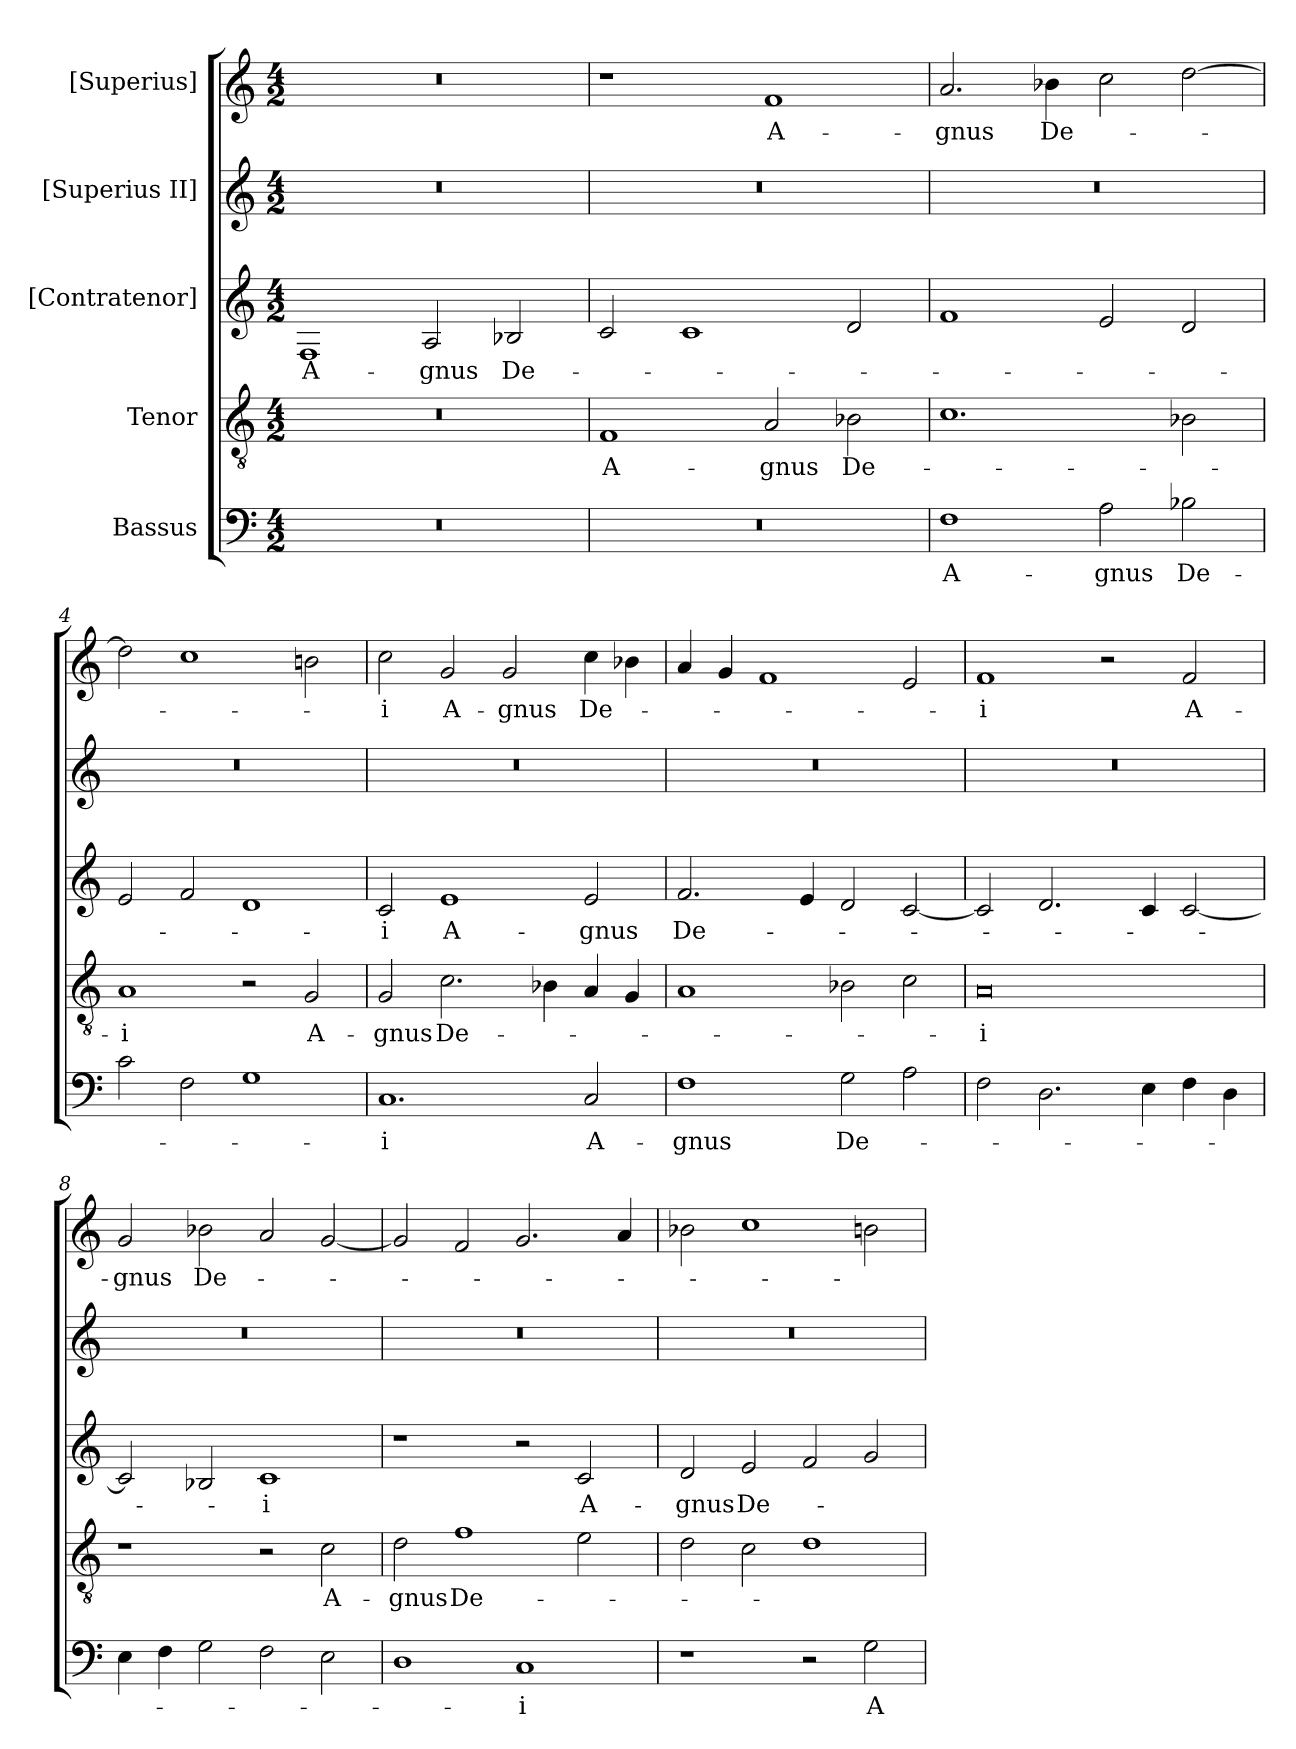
**kern	**text	**kern	**text	**kern	**text	**kern	**kern	**text
*part5	*part5	*part4	*part4	*part3	*part3	*part2	*part1	*part1
*staff5	*staff5	*staff4	*staff4	*staff3	*staff3	*staff2	*staff1	*staff1
*I"Bassus	*	*I"Tenor	*	*I"[Contratenor]	*	*I"[Superius II]	*I"[Superius]	*
*clefF4	*	*clefGv2	*	*clefG2	*	*clefG2	*clefG2	*
*k[]	*	*k[]	*	*k[]	*	*k[]	*k[]	*
*M4/2	*	*M4/2	*	*M4/2	*	*M4/2	*M4/2	*
=1	=1	=1	=1	=1	=1	=1	=1	=1
0r	.	0r	.	1F/	A-	0r	0r	.
.	.	.	.	2A/	-gnus	.	.	.
.	.	.	.	2B-X/	De-	.	.	.
=2	=2	=2	=2	=2	=2	=2	=2	=2
0r	.	1F/	A-	2c/	.	0r	1r	.
.	.	.	.	1c/	.	.	.	.
.	.	2A/	-gnus	.	.	.	1f/	A-
.	.	2B-X\	De-	2d/	.	.	.	.
=3	=3	=3	=3	=3	=3	=3	=3	=3
1F\	A-	1.c\	.	1f/	.	0r	2.a/	-gnus
.	.	.	.	.	.	.	4b-X\	De-
2A\	-gnus	.	.	2e/	.	.	2cc\	.
2B-X\	De-	2B-X\	.	2d/	.	.	[2dd\	.
=4	=4	=4	=4	=4	=4	=4	=4	=4
2c\	.	1A/	-i	2e/	.	0r	2dd\]	.
2F\	.	.	.	2f/	.	.	1cc\	.
1G\	.	2r	.	1d/	.	.	.	.
.	.	2G/	A-	.	.	.	2bn\	.
=5	=5	=5	=5	=5	=5	=5	=5	=5
1.C/	-i	2G/	-gnus	2c/	-i	0r	2cc\	-i
.	.	2.c\	De-	1e/	A-	.	2g/	A-
.	.	.	.	.	.	.	2g/	-gnus
.	.	4B-X\	.	.	.	.	.	.
2C/	A-	4A/	.	2e/	-gnus	.	4cc\	De-
.	.	4G/	.	.	.	.	4b-X\	.
=6	=6	=6	=6	=6	=6	=6	=6	=6
1F\	-gnus	1A/	.	2.f/	De-	0r	4a/	.
.	.	.	.	.	.	.	4g/	.
.	.	.	.	.	.	.	1f/	.
.	.	.	.	4e/	.	.	.	.
2G\	De-	2B-X\	.	2d/	.	.	.	.
2A\	.	2c\	.	[2c/	.	.	2e/	.
=7	=7	=7	=7	=7	=7	=7	=7	=7
2F\	.	0A/	-i	2c/]	.	0r	1f/	-i
2.D\	.	.	.	2.d/	.	.	.	.
.	.	.	.	.	.	.	2r	.
4E\	.	.	.	4c/	.	.	.	.
4F\	.	.	.	[2c/	.	.	2f/	A-
4D\	.	.	.	.	.	.	.	.
=8	=8	=8	=8	=8	=8	=8	=8	=8
4E\	.	1r	.	2c/]	.	0r	2g/	-gnus
4F\	.	.	.	.	.	.	.	.
2G\	.	.	.	2B-X/	.	.	2b-X\	De-
2F\	.	2r	.	1c/	-i	.	2a/	.
2E\	.	2c\	A-	.	.	.	[2g/	.
=9	=9	=9	=9	=9	=9	=9	=9	=9
1D\	.	2d\	-gnus	1r	.	0r	2g/]	.
.	.	1f\	De-	.	.	.	2f/	.
1C/	-i	.	.	2r	.	.	2.g/	.
.	.	2e\	.	2c/	A-	.	.	.
.	.	.	.	.	.	.	4a/	.
=10	=10	=10	=10	=10	=10	=10	=10	=10
1r	.	2d\	.	2d/	-gnus	0r	2b-X\	.
.	.	2c\	.	2e/	De-	.	1cc\	.
2r	.	1d\	.	2f/	.	.	.	.
2G\	A-	.	.	2g/	.	.	2bn\	.
=	=	=	=	=	=	=	=	=
*-	*-	*-	*-	*-	*-	*-	*-	*-
